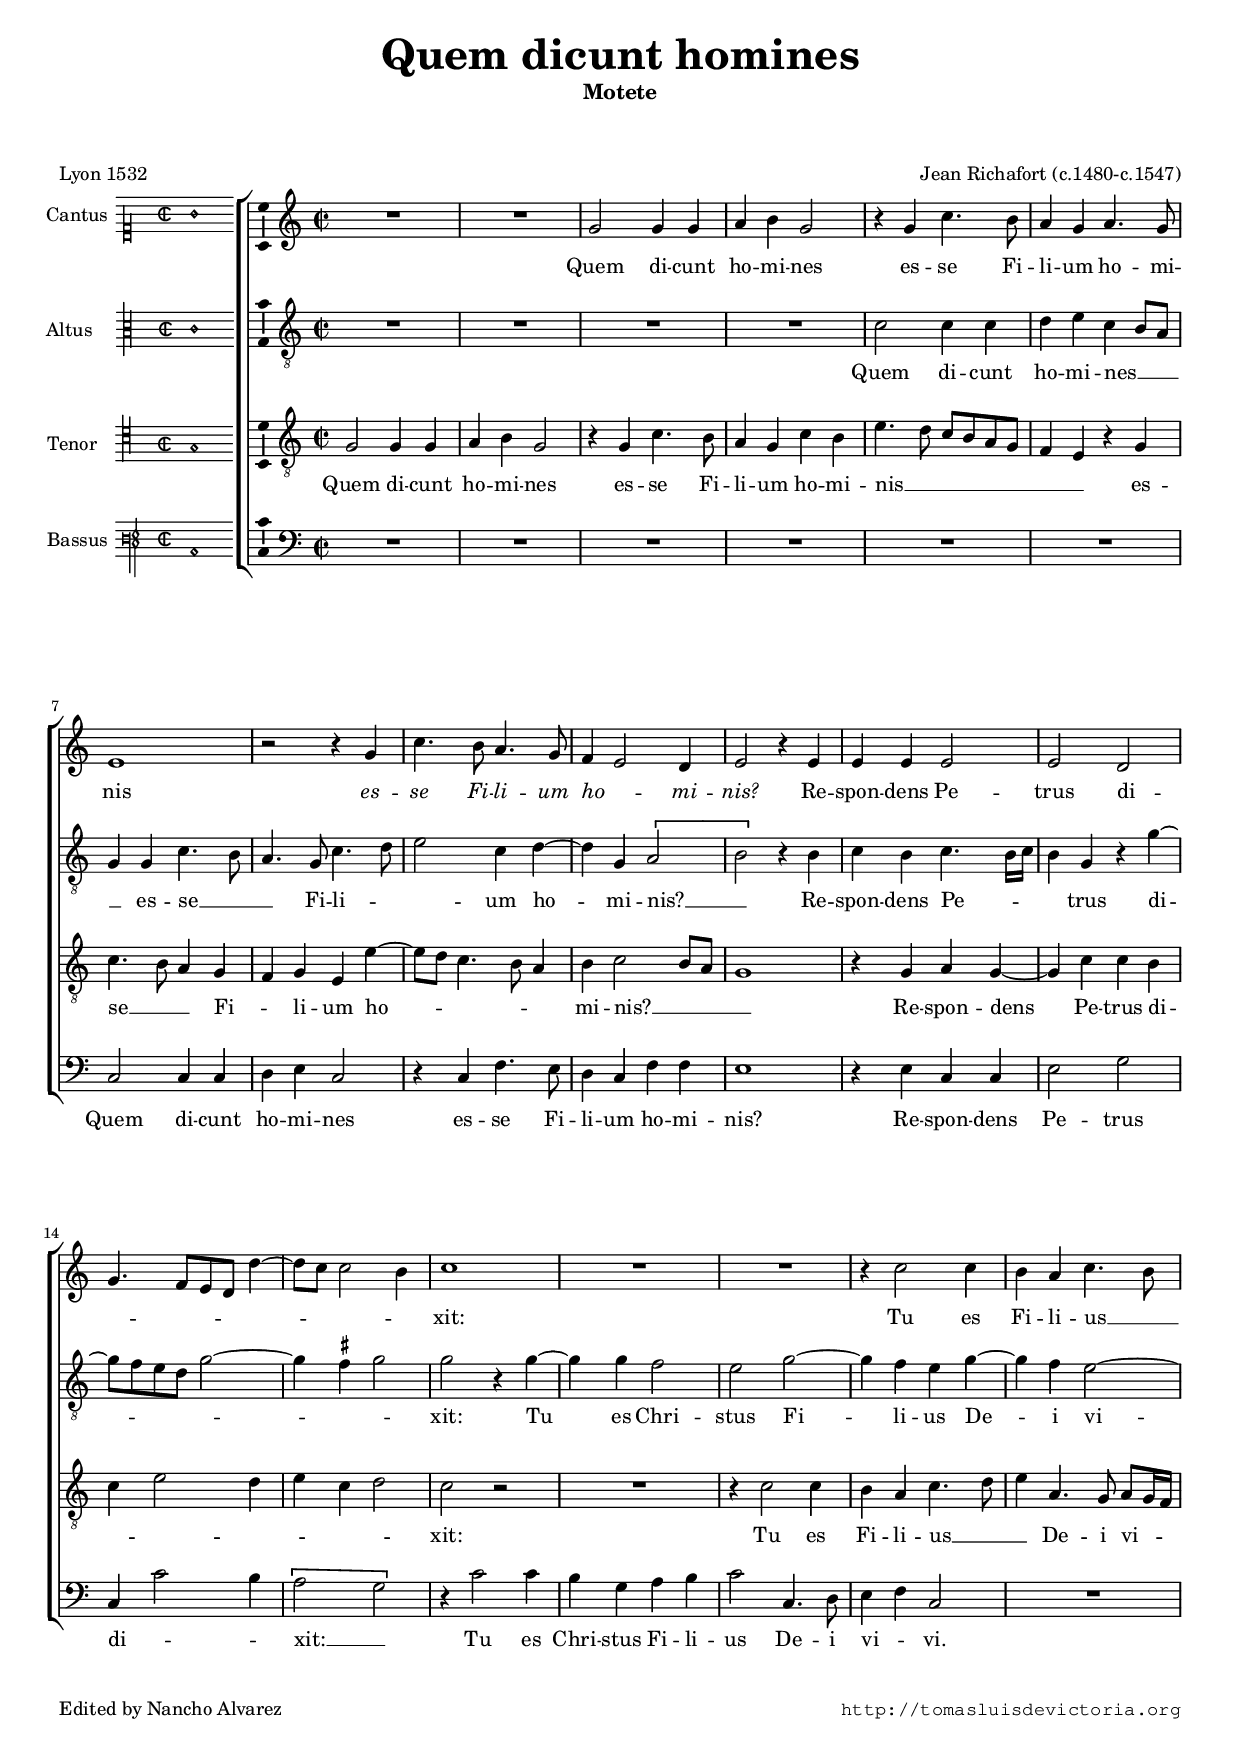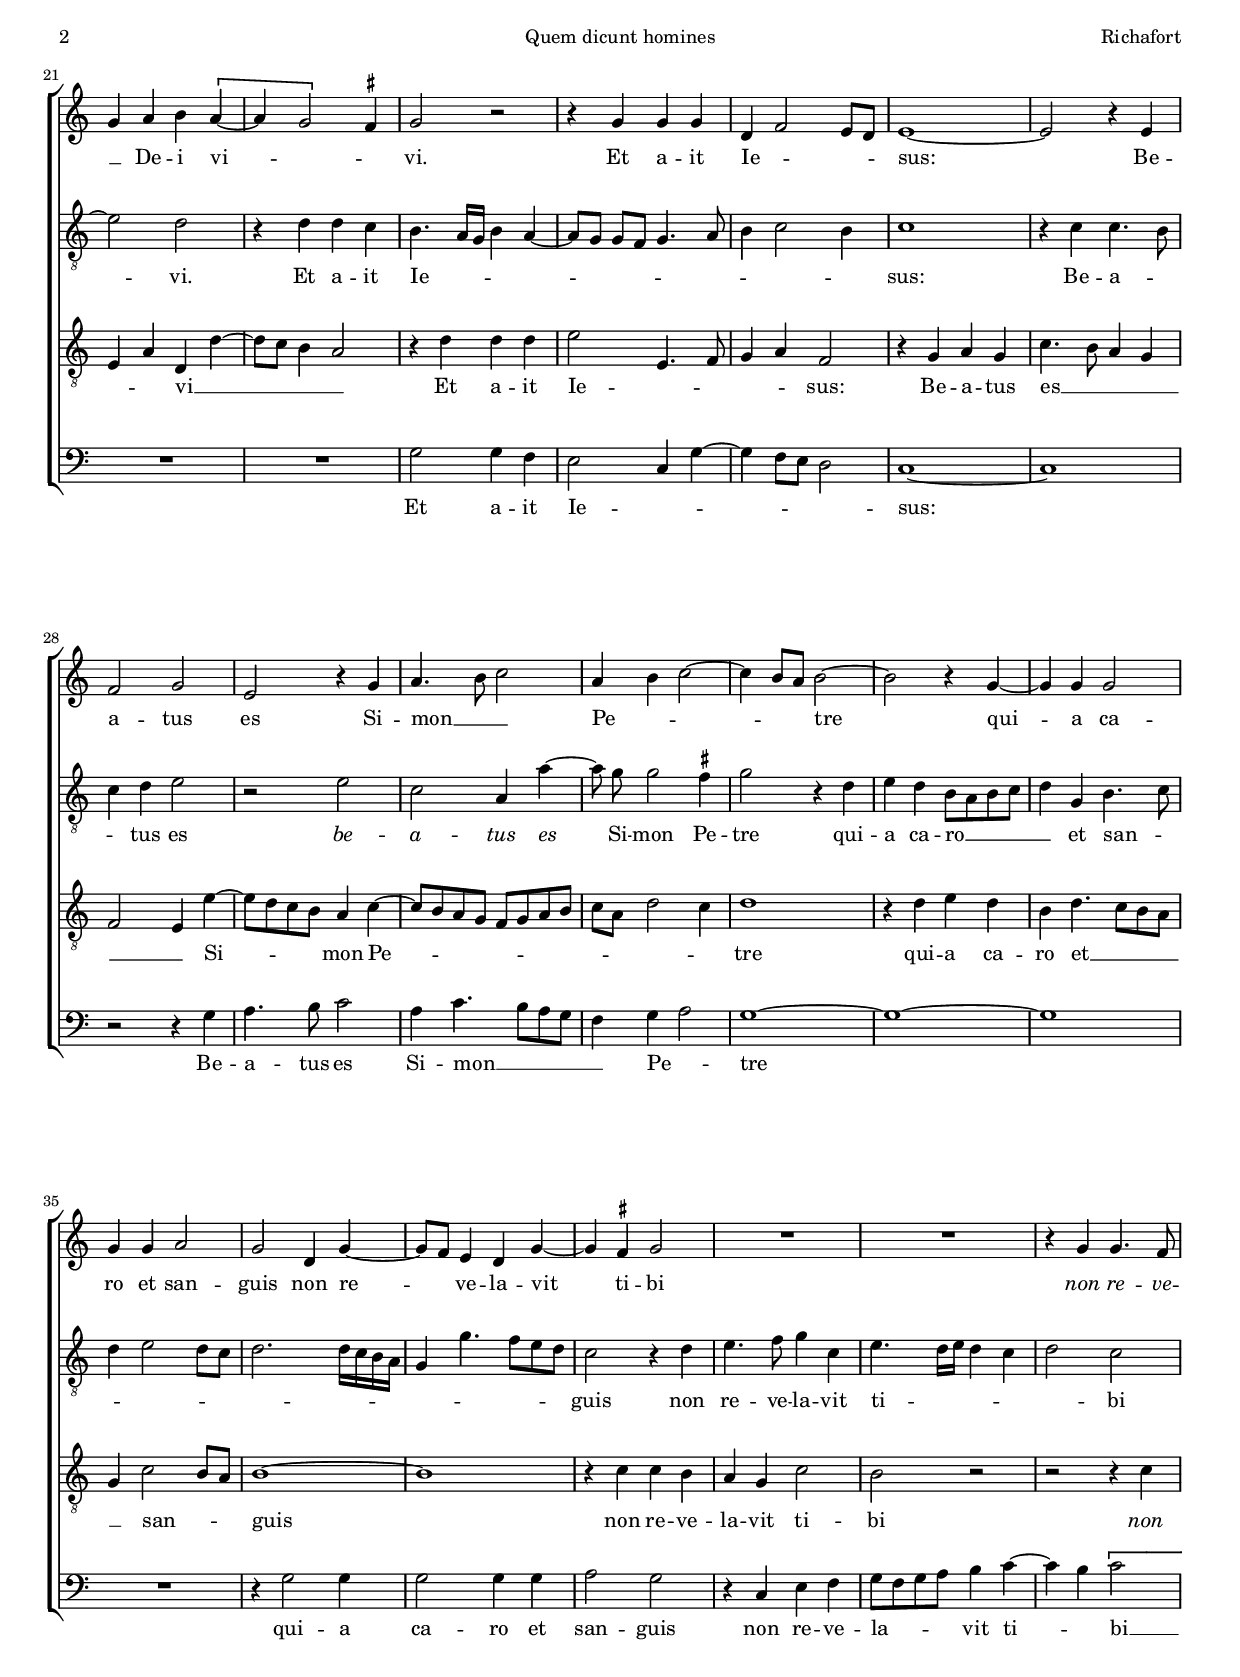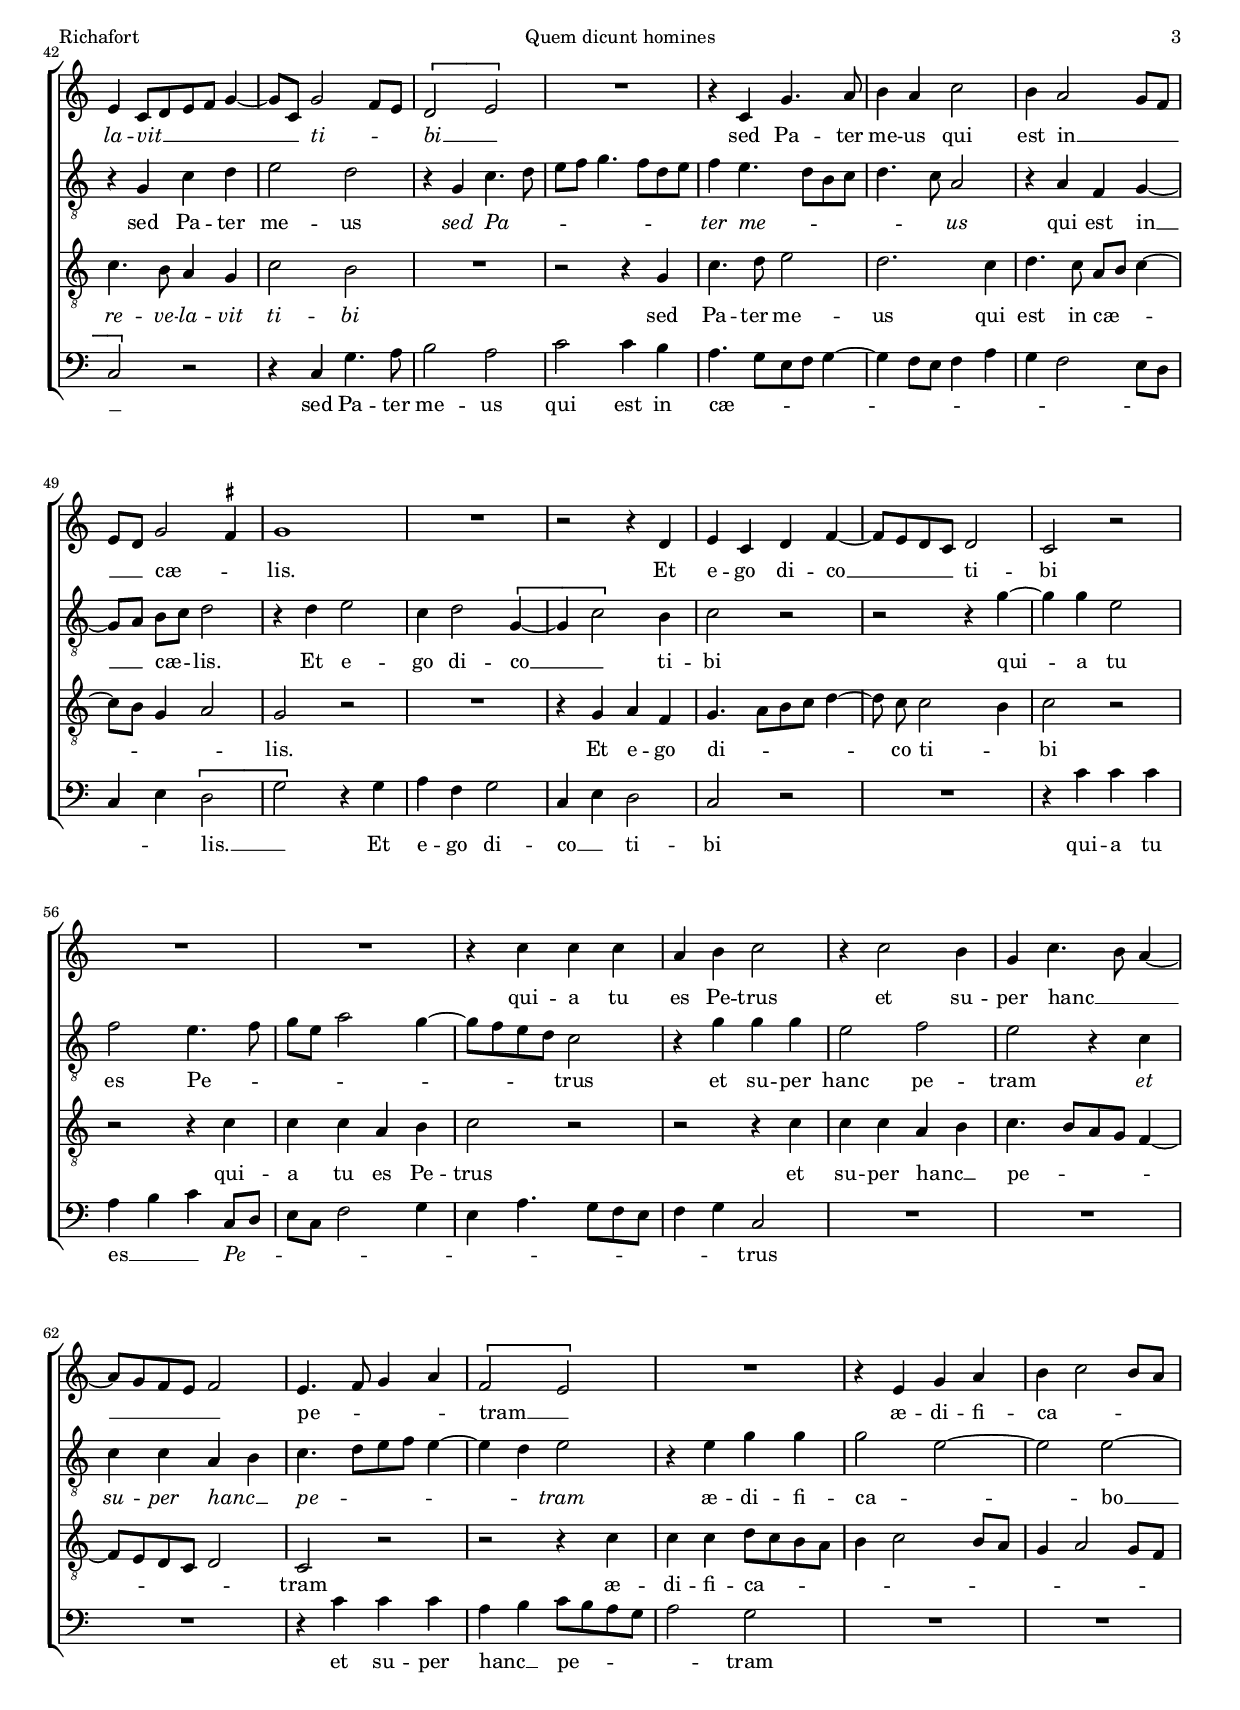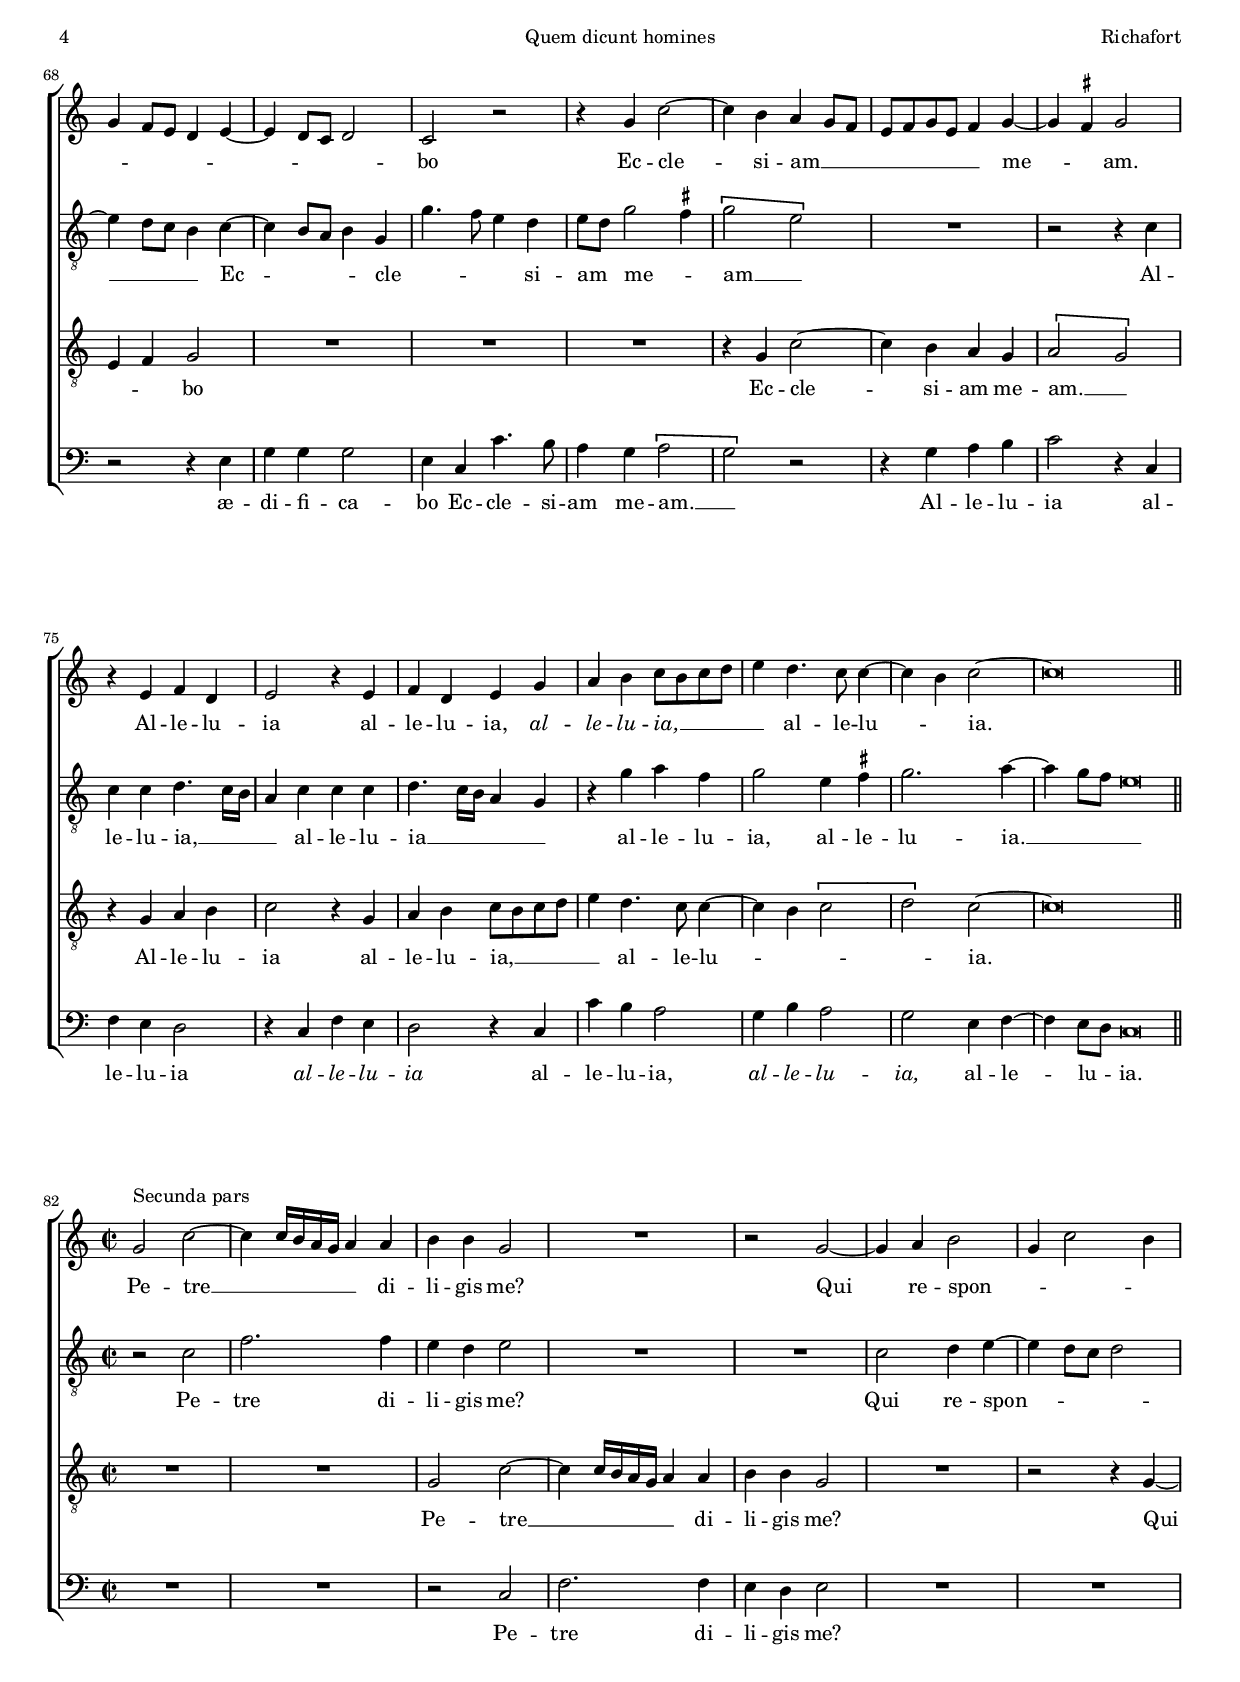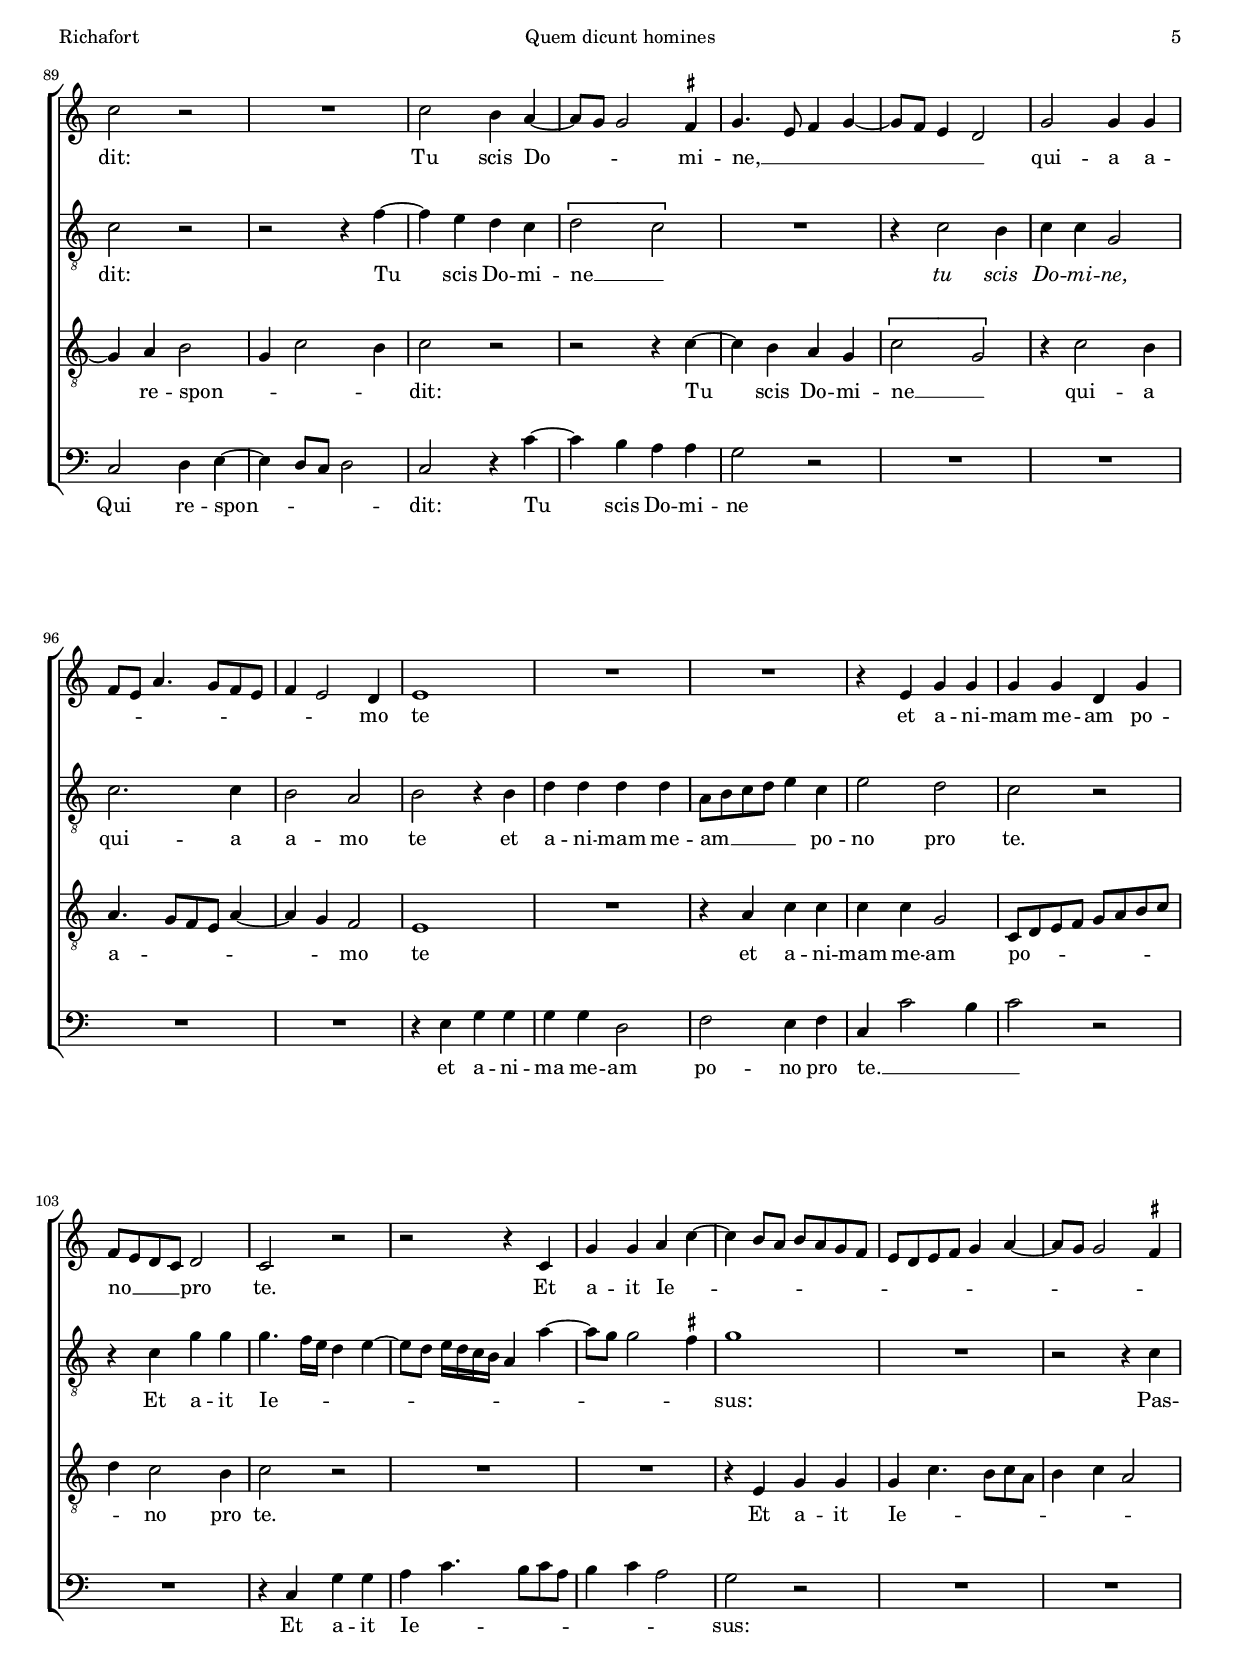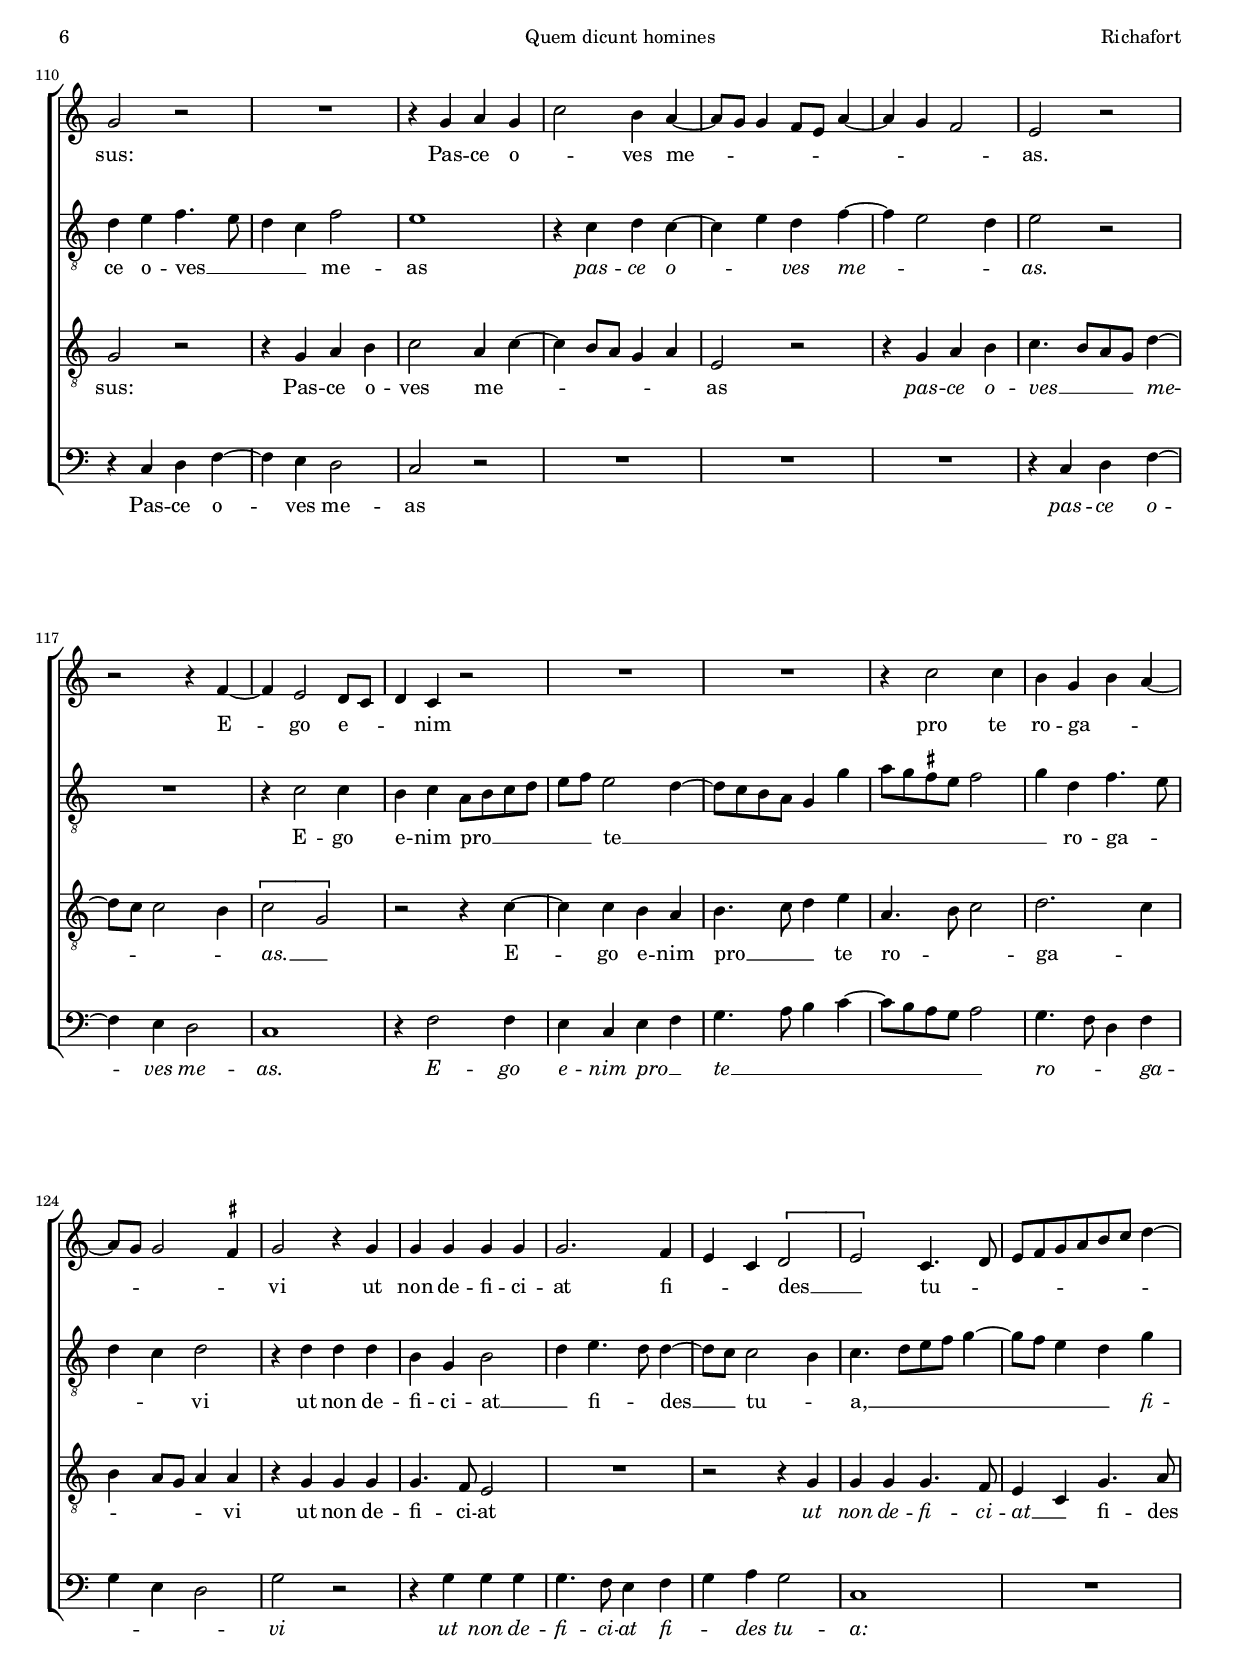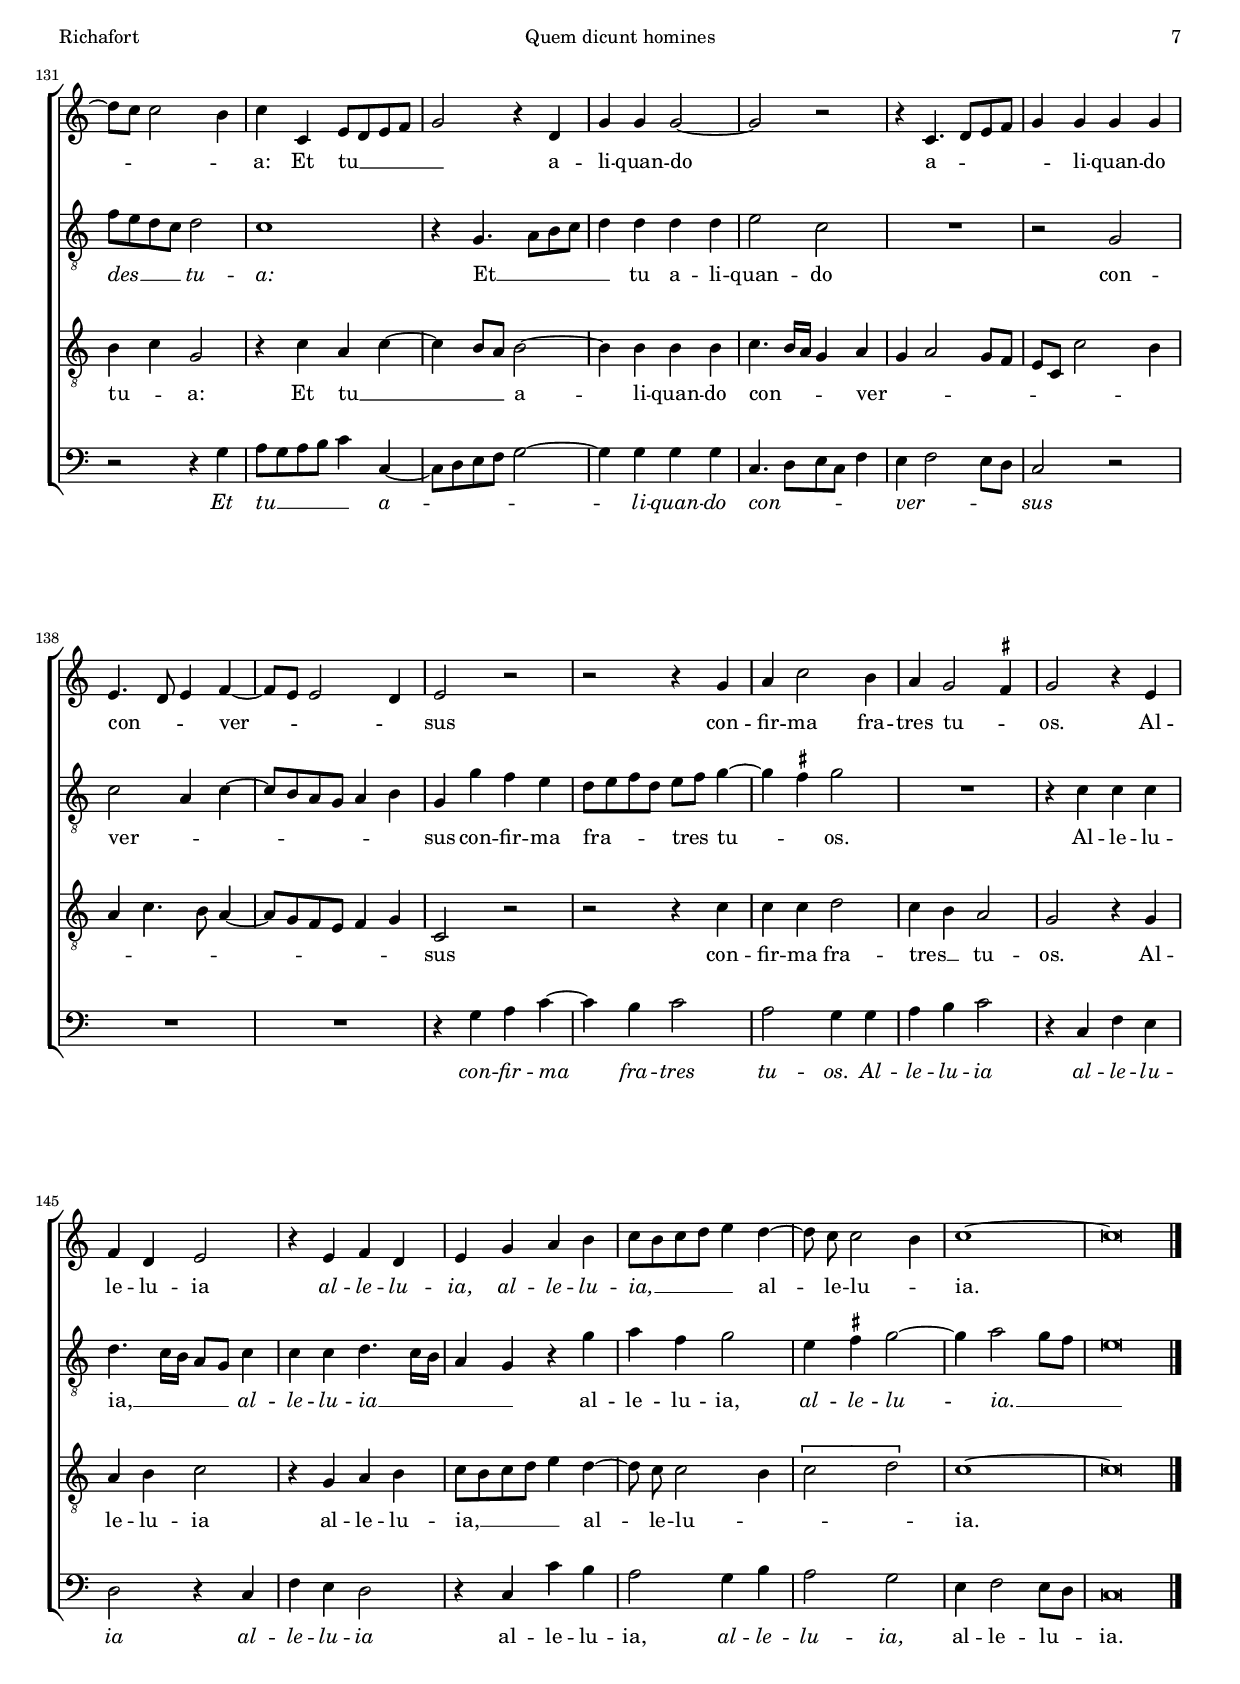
\version "2.18.0"

#(set-default-paper-size "a4")
#(set-global-staff-size 16.4)
#(ly:set-option 'point-and-click #f)
%mobile -s15.0 -i3.2

italicas=\override LyricText.font-shape = #'italic
rectas=\override LyricText.font-shape = #'upright
ss=\once \set suggestAccidentals = ##t
incipitwidth = 20
mt=#(define-music-function (parser location offset) (number?) ; move lyric text
      #{ \once \override LyricText.X-offset = -$offset #})


htitle="Quem dicunt homines"
hcomposer="Richafort"

\header {
	title=\markup{\fontsize #3 "Quem dicunt homines"}
	subtitle="Motete"
	subsubtitle=\markup{\null \vspace #2 }
	composer="Jean Richafort (c.1480-c.1547)"
        pdfauthor=\composer
	%opus="(-)"
	poet=\markup{"Lyon 1532"}
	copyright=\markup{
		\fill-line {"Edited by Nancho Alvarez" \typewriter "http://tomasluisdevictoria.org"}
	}
%	tagline=""
}

global={\key c \major \time 2/2 \skip 1*81 \bar"||" \break
	 \override Score.TimeSignature.break-visibility = #'#(#f #t #t)
			\time 2/2 \skip 1*70 \bar "|."
}


cantus=\relative c''{
	R1*2
	g2 g4 g
	a b g2
	r4 g c4. b8
	a4 g a4. g8
	e1
	r2 r4 g
	c4. b8 a4. g8
	f4 e2 d4
	e2 r4 e
	e e e2
	e d
	g4. f8[ e d] d'4 ~
	d8 c c2 b4
	c1
	R1*2
	r4 c2 c4
	b a c4. b8
	g4 a b \[a ~
	a g2\] \ss fis4
	g2 r
	r4 g g g
	d f2 e8 d
	e1 ~
	e2 r4 e
	f2 g
	e r4 g
	a4. b8 c2
	a4 b c2 ~
	c4 b8 a b2 ~
	b r4 g ~
	g g g2
	g4 g a2
	g d4 g ~
	g8 f e4 d g ~
	g \ss fis g2
	R1*2
	r4 g g4. f8
	e4 c8[ d e f] g4 ~
	g8 c, g'2 f8 e
	\[d2 e\]
	R1
	r4 c g'4. a8
	b4 a c2
	b4 a2 g8 f
	e d g2 \ss fis4
	g1
	R1
	r2 r4 d
	e c d f ~
	f8 e d c d2
	c r
	R1*2
	r4 c' c c
	a b c2
	r4 c2 b4
	g c4. b8 a4 ~
	a8 g f e f2
	e4. f8 g4 a
	\[f2 e\]
	R1
	r4 e g a
	b c2 b8 a
	g4 f8 e d4 e ~
	e d8 c d2
	c r
	r4 g' c2 ~
	c4 b a g8 f
	e f g e f4 g ~
	g \ss fis g2
	r4 e f d
	e2 r4 e
	f d e g
	a4 b c8 b c d
	e4 d4. c8 c4 ~
	c b c2 ~
	c\breve*1/2
	\override Staff.TextScript.padding = #2
	s4*0^\markup{"Secunda pars"}
	g2 c ~
	c4 c16 b a g a4 a
	b b g2
	R1
	r2 g ~
	g4 a b2
	g4 c2 b4
	c2 r
	R1
	c2 b4 a ~
	a8 g g2 \ss fis4
	g4. e8 f4 g ~
	g8 f e4 d2
	g2 g4 g
	f8 e a4. g8 f e
	f4 e2 d4
	e1
	R1*2
	r4 e g g
	g g d g
	f8 e d c d2
	c r
	r r4 c
	g' g a c ~
	c b8 a b a g f
	e d e f g4 a ~
	a8 g g2 \ss fis4
	g2 r
	R1
	r4 g a g
	c2 b4 a ~
	a8 g g4 f8 e a4 ~
	a4 g f2
	e2 r 
	r r4 f ~
	f e2 d8 c
	d4 c r2
	R1*2
	r4 c'2 c4
	b g b a ~
	a8 g g2 \ss fis4
	g2 r4 g
	g g g g
	g2. f4
	e c \[d2 
	e\] c4. d8
	e8[ f g a b c] d4 ~
	d8 c c2 b4
	c4 c, e8 d e f
	g2 r4 d
	g4 g g2 ~
	g r
	r4 c,4. d8 e f
	g4 g g g
	e4. d8 e4 f ~
	f8 e e2 d4
	e2 r
	r r4 g
	a c2 b4
	a4 g2 \ss fis4
	g2 r4 e
	f d e2
	r4 e f d
	e g a b
	c8 b c d e4 d ~
	d8 \noBeam c c2 b4
	c1 ~
	c\breve*1/2
}

altus=\relative c'{
	R1*4
	c2 c4 c
	d e c b8 a
	g4 g c4. b8
	a4 .g8 c4. d8
	e2 c4 d ~
	d g, \[a2
	b\] r4 b
	c b c4. b16 c
	b4 g r g' ~
	g8 f e d g2 ~
	g4 \ss fis4 g2
	g r4 g ~
	g4 g f2
	e g ~
	g4 f e g ~
	g f e2 ~
	e d
	r4 d d c
	b4. a16 g b4 a ~
	a8[ g] g[ f] g4. a8
	b4 c2 b4
	c1
	r4 c c4. b8
	c4 d e2
	r2 e
	c a4 a' ~
	a8 \noBeam g g2 \ss fis4
	g2 r4 d
	e d b8 a b c
	d4 g, b4. c8
	d4 e2 d8 c
	d2. d16 c b a
	g4 g'4. f8 e d
	c2 r4 d
	e4. f8 g4 c,
	e4. d16 e
	d4 c
	d2 c
	r4 g c d
	e2 d
	r4 g, c4. d8
	e f g4. f8 d e
	f4 e4. d8 b c
	d4. c8 a2
	r4 a f g ~
	g8[ a] b[ c] d2
	r4 d e2
	c4 d2 \[g,4 ~
	g c2\] b4
	c2 r
	r r4 g' ~
	g g e2
	f e4. f8
	g e a2 g4 ~
	g8 f e d c2
	r4 g' g g
	e2 f
	e r4 c
	c c a b
	c4. d8[ e f] e4 ~
	e d e2
	r4 e g g
	g2 e ~
	e e ~
	e4 d8 c b4 c ~
	c b8 a b4 g
	g'4. f8 e4 d
	e8 d g2 \ss fis4
	\[g2 e\]
	R1
	r2 r4 c
	c c d4. c16 b
	a4 c c c
	d4. c16 b a4 g
	r4 g' a f
	g2 e4 \ss fis4
	g2. a4 ~
	a g8 f e\breve*1/4
	r2 c
	f2. f4
	e d e2
	R1*2
	c2 d4 e ~
	e d8 c d2
	c r
	r r4 f ~
	f e d c
	\[d2 c\]
	R1
	r4 c2 b4
	c c g2
	c2. c4
	b2 a
	b r4 b
	d d d d
	a8 b c d e4 c
	e2 d
	c r
	r4 c g' g
	g4. f16 e d4 e ~
	e8[ d] e16[ d c b] a4 a' ~
	a8 g g2 \ss fis4
	g1
	R1
	r2 r4 c,
	d e f4. e8
	d4 c f2
	e1
	r4 c d c ~
	c e d f ~
	f4 e2 d4 
	e2 r
	R1
	r4 c2 c4
	b c a8 b c d
	e f e2 d4 ~
	d8 c b a g4 g'
	a8 g \ss fis e fis2
	g4 d f4. e8 
	d4 c d2
	r4 d d d
	b g b2
	d4 e4. d8 d4 ~
	d8 c c2 b4
	c4. d8[ e f] g4 ~
	g8 f e4 d g
	f8 e d c d2
	c1
	r4 g4. a8 b c
	d4 d d d
	e2 c
	R1
	r2 g
	c a4 c ~
	c8 b a g a4 b
	g g' f e
	d8 e f d e f g4 ~
	g \ss fis g2
	R1
	r4 c, c c
	d4. c16 b a8 g c4
	c c d4. c16 b
	a4 g r g'
	a f g2
	e4 \ss fis g2 ~
	g4 a2 g8 f
	e\breve*1/2
}

tenor=\relative c'{
	g2 g4 g
	a b g2
	r4 g c4. b8
	a4 g c b
	e4. d8 c b a g
	f4 e r g
	c4. b8 a4 g
	f g e e' ~
	e8 d c4. b8 a4
	b4 c2 b8 a
	g1
	r4 g a g ~
	g c c b
	c4 e2 d4
	e c d2
	c r
	R1
	r4 c2 c4
	b a c4. d8
	e4 a,4. g8 a[ g16 f]
	e4 a d, d' ~
	d8 c b4 a2
	r4 d d d
	e2 e,4. f8
	g4 a f2
	r4 g a g
	c4. b8 a4 g
	f2 e4 e' ~
	e8 d c b a4 c ~
	c8 b a g f g a b
	c a d2 c4
	d1
	r4 d e d
	b d4. c8 b a
	g4 c2 b8 a
	b1 ~
	b
	r4 c c b
	a4 g c2
	b r
	r r4 c
	c4. b8 a4 g
	c2 b
	R1
	r2 r4 g
	c4. d8 e2
	d2. c4
	d4. c8 a b c4 ~
	c8 b g4 a2
	g r
	R1
	r4 g a f
	g4. a8[ b c] d4 ~
	d8 \noBeam c c2 b4
	c2 r
	r r4 c
	c c a b
	c2 r
	r2 r4 c
	c c a b
	c4. b8[ a g] f4 ~
	f8 e d c d2
	c r
	r2 r4 c'
	c c d8 c b a
	b4 c2 b8 a
	g4 a2 g8 f
	e4 f g2
	R1*3
	r4 g c2 ~
	c4 b a g
	\[a2 g\]
	r4 g a b
	c2 r4 g
	a b c8 b c d
	e4 d4. c8 c4 ~
	c b \[c2 
	d\] c ~
	c\breve*1/2
	R1*2
	g2 c ~
	c4 c16 b a g a4 a
	b b g2
	R1
	r2 r4 g ~
	g a b2
	g4 c2 b4
	c2 r
	r2 r4 c ~
	c b a g
	\[c2 g\]
	r4 c2 b4
	a4. g8[ f e] a4 ~
	a4 g f2
	e1
	R1
	r4 a c c
	c c g2
	c,8 d e f g a b c
	d4 c2 b4
	c2 r
	R1*2
	r4 e, g g
	g c4. b8 c a
	b4 c a2
	g2 r
	r4 g a b
	c2 a4 c ~
	c4 b8 a g4 a
	e2 r
	r4 g a b
	c4. b8[ a g] d'4 ~
	d8 c c2 b4
	\[c2 g\]
	r2 r4 c ~
	c c b a
	b4. c8 d4 e
	a,4. b8 c2
	d2. c4
	b4 a8 g a4 a
	r4 g g g
	g4. f8 e2
	R1
	r2 r4 g 
	g g g4. f8
	e4 c g'4. a8
	b4 c g2
	r4 c a c ~
	c b8 a b2 ~
	b4 b b b
	c4. b16 a g4 a
	g a2 g8 f
	e c c'2 b4
	a4 c4. b8 a4 ~
	a8 g f e f4 g
	c,2 r
	r r4 c'
	c c d2
	c4 b a2
	g r4 g
	a b c2r4 g a b
	c8 b c d e4 d ~
	d8 \noBeam c c2 b4
	\[c2 d\]
	c1 ~
	c\breve*1/2
}

bassus=\relative c{
	R1*6
	c2 c4 c
	d e c2
	r4 c f4. e8
	d4 c f f
	e1
	r4 e c c
	e2 g
	c,4 c'2 b4
	\[a2 g\]
	r4 c2 c4
	b4 g a b
	c2 c,4. d8
	e4 f c2
	R1*3
	g'2 g4 f
	e2 c4 g' ~
	g f8 e d2
	c1 ~
	c
	r2 r4 g'
	a4. b8 c2
	a4 c4. b8 a g
	f4 g a2
	g1 ~
	g ~
	g
	R1
	r4 g2 g4
	g2 g4 g
	a2 g
	r4 c, e f
	g8 f g a
	b4 c ~
	c b \[c2
	c,\] r
	r4 c g'4. a8
	b2 a
	c c4 b
	a4. g8[ e f] g4 ~
	g f8 e f4 a
	g f2 e8 d
	c4 e \[d2
	g\] r4 g
	a f g2
	c,4 e d2
	c r
	R1
	r4 c' c c
	a b c c,8 d
	e c f2 g4
	e a4. g8 f e
	f4 g c,2
	R1*3
	r4 c' c c
	a4 b c8 b a g
	a2 g
	R1*2
	r2 r4 e4
	g g g2
	e4 c c'4. b8
	a4 g \[a2
	g\] r
	r4 g a b
	c2 r4 c,
	f e d2
	r4 c f e
	d2 r4 c
	c'4 b a2
	g4 b a2
	g e4 f ~
	f e8 d c\breve*1/4
	R1*2
	r2 c
	f2. f4
	e4 d e2
	R1*2
	c2 d4 e ~
	e d8 c d2
	c r4 c' ~
	c b a a
	g2 r
	R1*4
	r4 e g g
	g g d2
	f e4 f
	c c'2 b4
	c2 r
	R1
	r4 c, g' g
	a c4. b8 c a
	b4 c a2
	g r
	R1*2
	r4 c, d f ~
	f e d2
	c r
	R1*3
	r4 c d f ~
	f e d2
	c1
	r4 f2 f4
	e c e f
	g4. a8 b4 c ~
	c8 b a g a2
	g4. f8 d4 f
	g e d2
	g2 r
	r4 g g g
	g4. f8 e4 f 
	g a g2
	c,1
	R1
	r2 r4 g'
	a8 g a b c4 c, ~
	c8 d e f g2 ~
	g4 g g g
	c,4. d8[ e c] f4
	e f2 e8 d
	c2 r
	R1*2
	r4 g' a c ~
	c b c2
	a2 g4 g
	a b c2
	r4 c, f e
	d2 r4 c
	f e d2
	r4 c c' b
	a2 g4 b
	a2 g
	e4 f2 e8 d
	c\breve*1/2
}

textocantus=\lyricmode{
Quem di -- cunt ho -- mi -- nes
es -- se Fi -- li -- um ho -- mi -- nis
\italicas 
es -- se Fi -- li -- um ho -- _ mi -- nis?
\rectas 
Re -- spon -- dens Pe -- trus di -- _ _ _ _ _ _ _ _ xit:
Tu es Fi -- li -- us __ _ _ De -- i vi -- _ _ vi.
Et a -- it Ie -- _ _ _ sus:
Be -- a -- tus es
Si -- mon __ _ _ Pe -- _ _ _ _ tre
qui -- a ca -- ro et san -- guis non re -- _ ve -- la -- vit ti -- bi
\italicas 
non re -- ve -- la -- vit __ _ _ _ _ _ ti -- _ _ bi __ _ 
\rectas 
sed Pa -- ter me -- us qui est in __ _ _ _ _ cæ -- _ lis.
Et e -- go di -- co __ _ _ _ ti -- bi
qui -- a tu es Pe -- trus
et su -- per hanc __ _ _ _ _ _ _ pe -- _ _ _ tram __ _ 
æ -- di -- fi -- ca -- _ _ _ _ _ _ _ _ _ _ _ bo
Ec -- cle -- si -- am __ _ _ _ _ _ _ _ me -- _ am.
Al -- le -- lu -- ia
al -- le -- lu -- ia,
\italicas 
al -- le -- lu -- ia, __ _ _ _ _ 
\rectas 
al -- le -- lu -- _ ia.
Pe -- tre __ _ _ _ _ _ di -- li -- gis me?
Qui re -- spon -- _ _ _ dit:
Tu scis Do -- _ _ mi -- ne, __ _ _ _ _ _ _ 
qui -- a a -- _ _ _ _ _ _ _ _ mo te
et a -- ni -- mam me -- am po -- no __ _ _ _ pro te.
Et a -- it Ie -- _ _ _ _ _ _ _ _ _ _ _ _ _ _ _ _ sus:
Pas -- ce o -- _ ves me -- _ _ _ _ _ _ _ as.
E -- go e -- _ _ nim pro te ro -- ga -- _ _ _ _ _ vi
ut non de -- fi -- ci -- at fi -- _ _ des __ _ tu -- _ _ _ _ _ _ _ _ _ _ _ a:
Et tu __ _ _ _ _ a -- li -- quan -- do
a -- _ _ _ _ li -- quan -- do con -- _ _ ver -- _ _ _ sus
con -- fir -- ma fra -- tres tu -- _ os.
Al -- le -- lu -- ia
\italicas 
al -- le -- lu -- ia,
al -- le -- lu -- ia, __ _ _ _ _ 
\rectas 
al -- le -- lu -- _ ia.
}

textoaltus=\lyricmode{
Quem di -- cunt ho -- mi -- nes __ _ _ _ 
es -- se __ _ _ Fi -- li -- _ _ um
ho -- mi -- nis? __ _ 
Re -- spon -- dens Pe -- _ _ _ trus
di -- _ _ _ _ _ _ xit:
Tu es Chri -- stus Fi -- li -- us De -- i vi -- vi.
Et a -- it Ie -- _ _ _ _ _ _ _ _ _ _ _ _ sus:
Be -- a -- _ _ tus es
\italicas 
be -- a -- tus es 
\rectas 
Si -- mon Pe -- tre
qui -- a ca -- ro __ _ _ _ _ et san -- _ _ _ _ _ _ _ _ _ _ _ _ _ _ _ guis
non re -- ve -- la -- vit ti -- _ _ _ _ _ bi
sed Pa -- ter me -- us
\italicas 
sed Pa -- _ _ _ _ _ _ _ ter me -- _ _ _ _ _ us
\rectas 
qui est in __ _ cæ -- _ lis.
Et e -- go di -- co __ _ ti -- bi
qui -- a tu es Pe -- _ _ _ _ _ _ _ _ trus
et su -- per hanc pe -- tram
\italicas 
et su -- per hanc __ _ pe -- _ _ _ _ _ tram
\rectas 
æ -- di -- fi -- ca -- _ bo __ _ _ _ 
Ec -- _ _ _ cle -- _ _ _ si -- am _ me -- _ am __ _ 
Al -- le -- lu -- ia, __ _ _ _ 
al -- le -- lu -- ia __ _ _ _ _
al -- le -- lu -- ia,
al -- le -- lu -- ia. __ _ _ _ 
Pe -- tre di -- li -- gis me?
Qui re -- spon -- _ _ _ dit:
Tu scis Do -- mi -- ne __ _ 
\italicas 
tu scis Do -- mi -- ne,
\rectas 
qui -- a a -- mo te
et a -- ni -- mam me -- am __ _ _ _ _ po -- no pro te.
Et a -- it Ie -- _ _ _ _ _ _ _ _ _ _ _ _ _ _ sus:
Pas -- ce o -- ves __ _ _ _ me -- as
\italicas 
pas -- ce o -- _ ves me -- _ _ as.
\rectas 
E -- go e -- nim pro __ _ _ _ _ _ te __ _ _ _ _ _ _ _ _ _ _ _ _ 
ro -- ga -- _ _ _ vi
ut non de -- fi -- ci -- at __ _ 
fi -- _ des __ _ tu -- _ a, __ _ _ _ _ _ _ _ 
\italicas 
fi -- des __ _ _ _ tu -- a:
\rectas 
Et __ _ _ _ _ 
tu a -- li -- quan -- do
con -- ver -- _ _ _ _ _ _ _ sus
con -- fir -- ma fra -- _ _ _ tres _ tu -- _ os.
Al -- le -- lu -- ia, __ _ _ _ _ 
\italicas 
al -- le -- lu -- ia __ _ _ _ _ 
\rectas 
al -- le -- lu -- ia,
\italicas 
al -- le -- lu -- ia. __ _ _ _ 
}

textotenor=\lyricmode{
Quem di -- cunt ho -- mi -- nes
es -- se Fi -- li -- um ho -- mi -- nis __ _ _ _ _ _ _ _ 
es -- se __ _ _ Fi -- _ li -- um ho -- _ _ _ _ mi -- nis? __ _ _ _ 
Re -- spon -- dens Pe -- trus di -- _ _ _ _ _ _ xit:
Tu es Fi -- li -- us __ _ _ De -- i vi -- _ _ _ _ vi __ _ _ _ _ 
Et a -- it Ie -- _ _ _ _ sus:
Be -- a -- tus es __ _ _ _ _ _ 
Si -- _ _ _ mon Pe -- _ _ _ _ _ _ _ _ _ _ _ tre
qui -- a ca -- ro et __ _ _ _ _ san -- _ _ guis
non re -- ve -- la -- vit ti -- bi
\italicas 
non re -- ve -- la -- vit ti -- bi
\rectas 
sed Pa -- \mt #1.6 ter me -- us
qui est in cæ -- _ _ _ _ _ lis.
Et e -- go di -- _ _ _ _ co ti -- _ bi
qui -- a tu es Pe -- trus
et su -- per hanc __ _ pe -- _ _ _ _ _ _ _ _ tram
æ -- di -- fi -- ca -- _ _ _ _ _ _ _ _ _ _ _ _ _ bo
Ec -- cle -- si -- am me -- am. __ _ 
Al -- le -- lu -- ia
al -- le -- lu -- ia, __ _ _ _ _
al -- le -- lu -- _ _ _ ia.
Pe -- tre __ _ _ _ _ _ di -- li -- gis me?
Qui re -- spon -- _ _ _ dit:
Tu scis Do -- mi -- ne __ _ 
qui -- a a -- _ _ _ _ _ mo te
et a -- ni -- mam me -- am po -- _ _ _ _ _ _ _ _ no pro te.
Et a -- it Ie -- _ _ _ _ _ _ _ sus:
Pas -- ce o -- ves me -- _ _ _ _ _ as
\italicas 
pas -- ce o -- ves __ _ _ _ me -- _ _ _ as. __ _ 
\rectas 
E -- go e -- nim pro __ _ _ te ro -- _ _ ga -- _ _ _ _ _ vi
ut non de -- fi -- ci -- at
\italicas 
ut non de -- fi -- ci -- at __ _
\rectas 
fi -- des tu -- _ a:
Et tu __ _ _ _ a -- li -- quan -- do
con -- _ _ _ ver -- _ _ _ _ _ _ _ _ _ _ _ _ _ _ _ _ _ sus
con -- fir -- ma fra -- tres __ _ tu -- os.
Al -- le -- lu -- ia
al -- le -- lu -- ia, __ _ _ _ _ al -- le -- lu -- _ _ _ ia.
}

textobassus=\lyricmode{
Quem di -- cunt ho -- mi -- nes
es -- se Fi -- li -- um ho -- mi -- nis?
Re -- spon -- dens Pe -- trus di -- _ _ xit: __ _ 
Tu es Chri -- stus Fi -- li -- us De -- i vi -- _ vi.
Et a -- it Ie -- _ _ _ _ _ sus:
Be -- a -- tus es
Si -- mon __ _ _ _ _ Pe -- _ tre
qui -- a ca -- ro et san -- guis 
non re -- ve -- la -- _ _ _ vit ti -- _ bi __ _ 
sed Pa -- ter me -- us
qui est in cæ -- _ _ _ _ _ _ _ _ _ _ _ _ _ _ lis. __ _ 
Et e -- go di -- co __ _ ti -- bi
qui -- a tu es __ _ _ \italicas Pe -- _ _ _ _ _ _ _ _ _ _ _ _ \rectas trus
et su -- per hanc __ _ pe -- _ _ _ _ tram
æ -- di -- fi -- ca -- bo Ec -- cle -- si -- am me -- am. __ _ 
Al -- le -- lu -- ia
al -- le -- lu -- ia
\italicas 
al -- le -- lu -- ia
\rectas 
al -- le -- lu -- ia,
\italicas al -- le -- lu -- ia,
\rectas al -- le -- lu -- _ ia.
Pe -- tre di -- li -- gis me?
Qui re -- spon -- _ _ _ dit:
Tu scis Do -- mi -- ne
et a -- ni -- ma me -- am
po -- no pro te. __ _ _ _ 
Et a -- it Ie -- _ _ _ _ _ _ _ sus:
Pas -- ce o -- ves me -- as
\italicas 
pas -- ce o -- ves me -- as.
E -- go e -- nim pro __ _ te __ _ _ _ _ _ _ _ 
ro -- _ _ ga -- _ _ _ vi
ut non de -- fi -- ci -- at fi -- _ des tu -- a:
Et tu __ _ _ _ _ a -- _ _ _ _ li -- quan -- do con -- _ _ _ _ ver -- _ _ _ sus
con -- fir -- ma fra -- tres tu -- os.
Al -- le -- lu -- ia
\italicas 
al -- le -- lu -- ia
al -- le -- lu -- ia
\rectas 
al -- le -- lu -- ia,
\italicas 
al -- le -- lu -- ia,
\rectas 
al -- le -- lu -- _ ia.
}


incipitcantus=\markup{
	\score{
		{ 
		\set Staff.instrumentName="Cantus "
		\override NoteHead.style = #'neomensural
		\override Staff.TimeSignature.style = #'neomensural
		\cadenzaOn 
		\clef "petrucci-c1"
		\key c \major
		\time 2/2
		g'1
		} 
	\layout { line-width=\incipitwidth indent = 0 }
	}
}

incipitaltus=\markup{
	\score{
		{ 
		\set Staff.instrumentName="Altus    "
		\override NoteHead.style = #'neomensural 
		\override Staff.TimeSignature.style = #'neomensural
		\cadenzaOn 
		\clef "petrucci-c3"
		\key c \major
		\time 2/2
		c'1
		} 
	\layout { line-width=\incipitwidth indent = 0 }
	}
}


incipittenor=\markup{
	\score{
		{ 
		\set Staff.instrumentName="Tenor   "
		\override NoteHead.style = #'neomensural 
		\override Staff.TimeSignature.style = #'neomensural
		\cadenzaOn 
		\clef "petrucci-c4"
		\key c \major
		\time 2/2
		g1
		} 
	\layout { line-width=\incipitwidth indent=0 }
	}
}

incipitbassus=\markup{
	\score{
		{ 
		\set Staff.instrumentName="Bassus "
		\override NoteHead.style = #'neomensural
		\override Staff.TimeSignature.style = #'neomensural
		\cadenzaOn 
		\clef "petrucci-f3"
		\key c \major
		\time 2/2
		c1
		} 
	\layout { line-width=\incipitwidth indent = 0 }
	}
}


\score {\transpose c' c'{
\new ChoirStaff<<

	\new Staff <<\global
	\new Voice="v1" {
		\set Staff.instrumentName=\incipitcantus
		\clef "treble"
		\cantus }
	\new Lyrics \lyricsto "v1" {\textocantus }
	>>

	\new Staff <<\global
	\new Voice="v2" {
		\set Staff.instrumentName=\incipitaltus
		\clef "G_8"
		\altus }
	\new Lyrics \lyricsto "v2" {\textoaltus }
	>>
	
	\new Staff <<\global
	\new Voice="v3" {
		\set Staff.instrumentName=\incipittenor
		\clef "G_8"
		\tenor }
	\new Lyrics \lyricsto "v3" {\textotenor }
	>>

	\new Staff <<\global
	\new Voice="v4" {
		\set Staff.instrumentName=\incipitbassus
		\clef "bass"
		\bassus }
	\new Lyrics \lyricsto "v4" {\textobassus }
	>>
	
>>

	} % transpose

\layout{ 
	\context {\Lyrics 
		\override VerticalAxisGroup.staff-affinity = #UP
		\override VerticalAxisGroup.nonstaff-relatedstaff-spacing =
			#'((basic-distance . 0) (minimum-distance . 0) (padding . 1))
		%\override LyricText.font-size = #1.2
		\override LyricHyphen.minimum-distance = #0.5
	}
	\context {\Score 
		tempoHideNote = ##t
		\override BarNumber.padding = #2 
	}
	\context {\Voice 
		%melismaBusyProperties = #'()
		%autoBeaming = ##f
	}
	\context {\Staff 
                %\RemoveEmptyStaves
                %\override VerticalAxisGroup.remove-first = ##t
		\override VerticalAxisGroup.staff-staff-spacing =
			#'((basic-distance . 11) (minimum-distance . 0) (padding . 1))
		\consists Ambitus_engraver 
		\override LigatureBracket.padding = #1
	}
}

%\midi { \mtempo }

}


\paper{
	evenHeaderMarkup=\markup  \fill-line { \fromproperty #'page:page-number-string \htitle \hcomposer }
	oddHeaderMarkup= \markup  \fill-line { \on-the-fly #not-first-page \hcomposer \on-the-fly #not-first-page \htitle \on-the-fly #not-first-page \fromproperty #'page:page-number-string }
	%system-count=20
	%page-count = 8
	ragged-last-bottom = ##f
	indent=3.2\cm
	system-system-spacing =
	#'((basic-distance . 20) (minimum-distance . 0) (padding . 5))
	top-system-spacing = % header
	#'((basic-distance . 8) (minimum-distance . 0) (padding . 0))
	last-bottom-spacing = % footer
	#'((basic-distance . 12) (minimum-distance . 0) (padding . 0))

}
